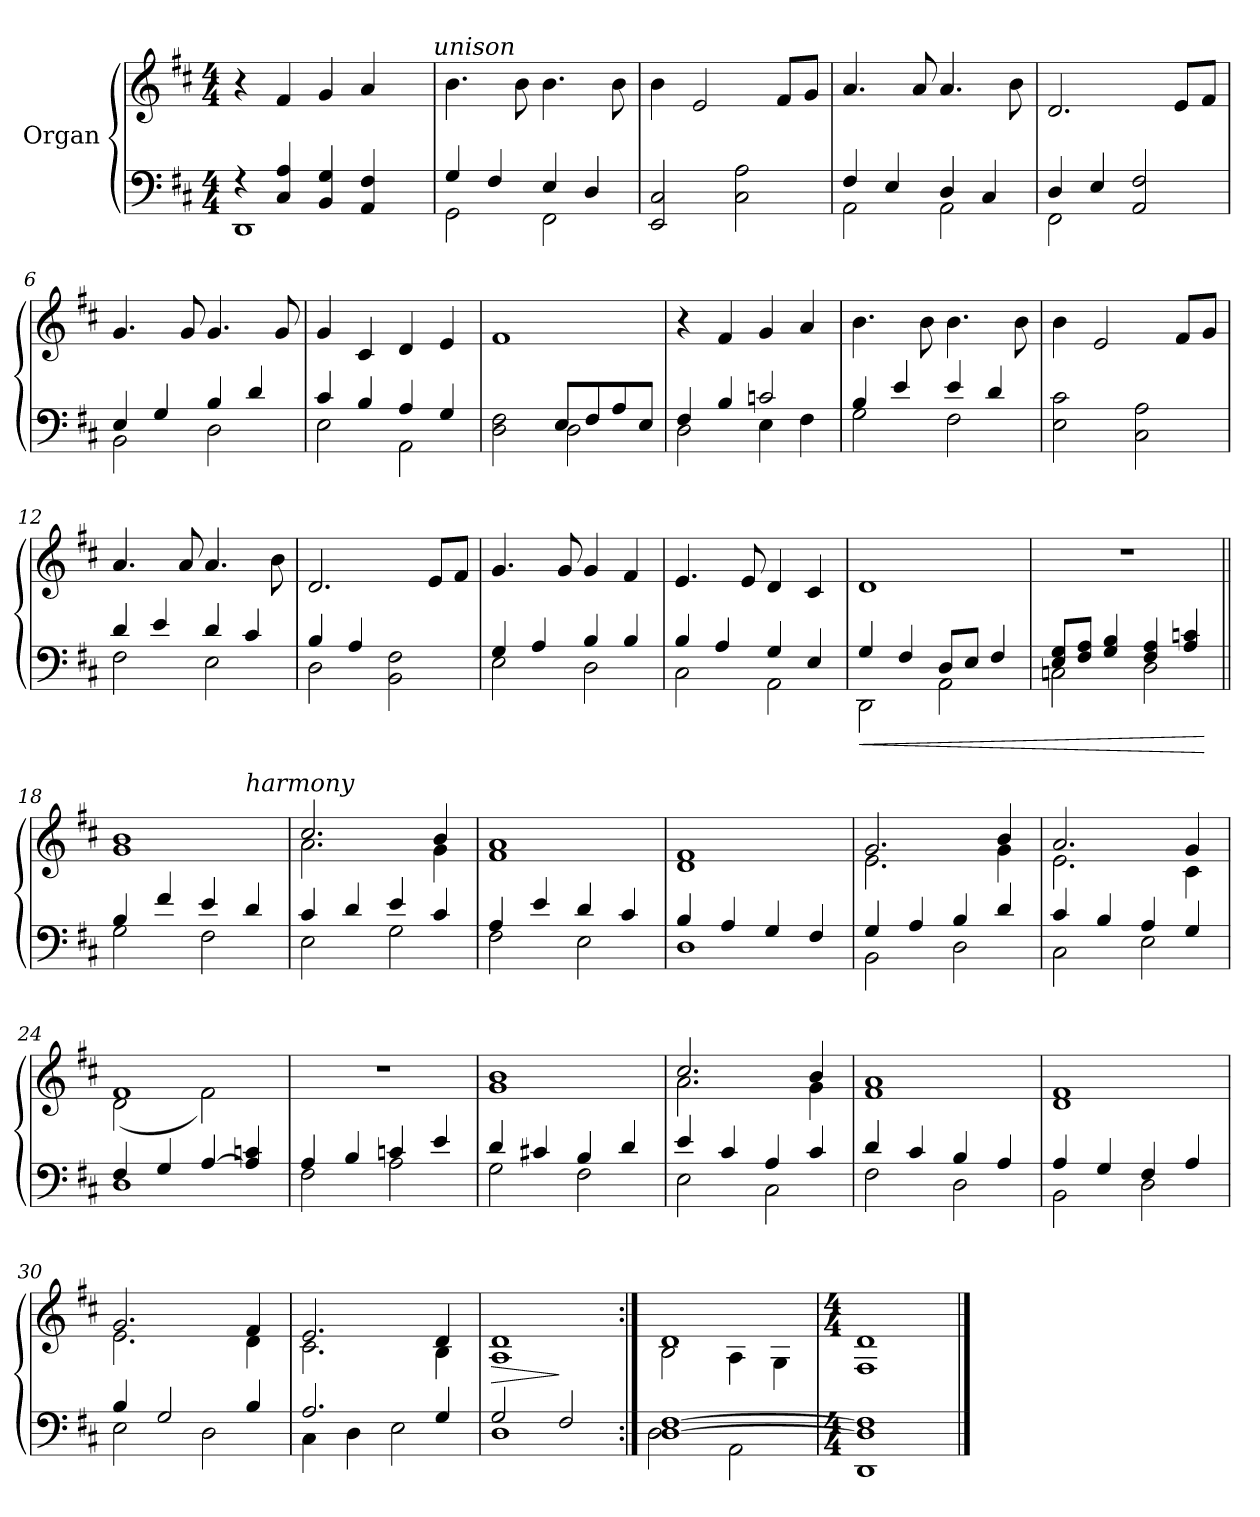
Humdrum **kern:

**kern	**kern	**dynam
*part1	*part1	*part1
*staff2	*staff1	*staff1/2
*I"Organ	*	*
!!LO:PB:g=z
*clefF4	*clefG2	*
*k[f#c#]	*k[f#c#]	*
*D:	*D:	*
*M4/4	*M4/4	*
=1	=1	=1
*^	*	*
!	!	!LO:TX:a:B:t=Worshipfully	!
*	*	*^	*
4r	1DDi	4r	2ryy	.
4C#i/ 4Ai	.	4f#i/	.	.
4BBi/ 4Gi	.	4gi/	4ryy	.
4AAi/ 4F#i	.	4ai/	8ryy	.
.	.	.	16ryy	.
.	.	.	32ryy	.
.	.	.	64ryy	.
.	.	.	128...ryy	.
!	!	!	!LO:TX:a:i:t=unison	!
.	.	.	1024ryy	.
*	*	*v	*v	*
=2	=2	=2	=2
4Gi/	2GGi\	4.bi\	.
4F#i/	.	.	.
.	.	8bi\	.
4Ei/	2FF#i\	4.bi\	.
4Di/	.	.	.
.	.	8bi\	.
*v	*v	*	*
=3	=3	=3
2EEi/ 2C#i	4bi\	.
.	2ei/	.
2C#i\ 2Ai	.	.
.	8f#i/L	.
.	8gi/J	.
=4	=4	=4
*^	*	*
4F#i/	2AAi\	4.ai/	.
4Ei/	.	.	.
.	.	8ai/	.
4Di/	2AAi\	4.ai/	.
4C#i/	.	.	.
.	.	8bi\	.
=5	=5	=5	=5
4Di/	2FF#i\	2.di/	.
4Ei/	.	.	.
2AAi/ 2F#i	2ryy	.	.
.	.	8ei/L	.
.	.	8f#i/J	.
!!LO:LB:g=z
=6	=6	=6	=6
4Ei/	2BBi\	4.gi/	.
4Gi/	.	.	.
.	.	8gi/	.
4Bi/	2Di\	4.gi/	.
4di/	.	.	.
.	.	8gi/	.
=7	=7	=7	=7
4c#i/	2Ei\	4gi/	.
4Bi/	.	4c#i/	.
4Ai/	2AAi\	4di/	.
4Gi/	.	4ei/	.
=8	=8	=8	=8
2Di\ 2F#i	2ryy	1f#i	.
8Ei/L	2Di\	.	.
8F#i/	.	.	.
8Ai/	.	.	.
8Ei/J	.	.	.
=9	=9	=9	=9
4F#i/	2Di\	4r	.
4Bi/	.	4f#i/	.
2cni/	4Ei\	4gi/	.
.	4F#i\	4ai/	.
=10	=10	=10	=10
4Bi/	2Gi\	4.bi\	.
4ei/	.	.	.
.	.	8bi\	.
4ei/	2F#i\	4.bi\	.
4di/	.	.	.
.	.	8bi\	.
*v	*v	*	*
!!LO:LB:g=z
=11	=11	=11
2Ei\ 2c#i	4bi\	.
.	2ei/	.
2C#i\ 2Ai	.	.
.	8f#i/L	.
.	8gi/J	.
=12	=12	=12
*^	*	*
4di/	2F#i\	4.ai/	.
4ei/	.	.	.
.	.	8ai/	.
4di/	2Ei\	4.ai/	.
4c#i/	.	.	.
.	.	8bi\	.
=13	=13	=13	=13
4Bi/	2Di\	2.di/	.
4Ai/	.	.	.
2BBi\ 2F#i	2ryy	.	.
.	.	8ei/L	.
.	.	8f#i/J	.
=14	=14	=14	=14
4Gi/	2Ei\	4.gi/	.
4Ai/	.	.	.
.	.	8gi/	.
4Bi/	2Di\	4gi/	.
4Bi/	.	4f#i/	.
=15	=15	=15	=15
4Bi/	2C#i\	4.ei/	.
4Ai/	.	.	.
.	.	8ei/	.
4Gi/	2AAi\	4di/	.
4Ei/	.	4c#i/	.
!!LO:LB:g=z
=16	=16	=16	=16
!	!	!	!LO:HP:b=2
4Gi/	2DDi\	1di	<
4F#i/	.	.	.
8Di/L	2AAi\	.	.
8Ei/J	.	.	.
4F#i/	.	.	.
=17	=17	=17	=17
8Ei/ 8GiL	2Cni\	1r	.
8F#i/ 8AiJ	.	.	.
4Gi/ 4Bi	.	.	.
4F#i/ 4Ai	2Di\	.	.
4Ai/ 4cni	.	.	.
*v	*v	*	*
.	.	[
=18||	=18||	=18||
*^	*	*
!	!	!LO:TX:a:B:t=Refrain	!
*	*	*^	*
4Bi/	2Gi\	1gi 1bi	2.ryy	.
4f#i/	.	.	.	.
4ei/	2F#i\	.	.	.
!	!	!	!LO:TX:a:i:t=harmony	!
4di/	.	.	4ryy	.
=19	=19	=19	=19	=19
4c#i/	2Ei\	2.cc#i/	2.ai\	.
4di/	.	.	.	.
4ei/	2Gi\	.	.	.
4c#i/	.	4bi/	4gi\	.
*	*	*v	*v	*
=20	=20	=20	=20
4Ai/	2F#i\	1f#i 1ai	.
4ei/	.	.	.
4di/	2Ei\	.	.
4c#i/	.	.	.
=21	=21	=21	=21
4Bi/	1Di	1di 1f#i	.
4Ai/	.	.	.
4Gi/	.	.	.
4F#i/	.	.	.
!!LO:PB:g=z
=22	=22	=22	=22
*	*	*^	*
4Gi/	2BBi\	2.gi/	2.ei\	.
4Ai/	.	.	.	.
4Bi/	2Di\	.	.	.
4di/	.	4bi/	4gi\	.
=23	=23	=23	=23	=23
4c#i/	2C#i\	2.ai/	2.ei\	.
4Bi/	.	.	.	.
4Ai/	2Ei\	.	.	.
4Gi/	.	4gi/	4c#i\	.
=24	=24	=24	=24	=24
4F#i/	1Di	1f#i	(2di\	.
4Gi/	.	.	.	.
[<4Ai/	.	.	2f#i\)	.
4Ai/] 4cni	.	.	.	.
*	*	*v	*v	*
=25	=25	=25	=25
4Ai/	2F#i\	1r	.
4Bi/	.	.	.
4cni/	2Ai\	.	.
4ei/	.	.	.
=26	=26	=26	=26
4di/	2Gi\	1gi 1bi	.
4c#Xi/	.	.	.
4Bi/	2F#i\	.	.
4di/	.	.	.
=27	=27	=27	=27
*	*	*^	*
4ei/	2Ei\	2.cc#i/	2.ai\	.
4c#i/	.	.	.	.
4Ai/	2C#i\	.	.	.
4c#i/	.	4bi/	4gi\	.
*	*	*v	*v	*
!!LO:LB:g=z
=28	=28	=28	=28
4di/	2F#i\	1f#i 1ai	.
4c#i/	.	.	.
4Bi/	2Di\	.	.
4Ai/	.	.	.
=29	=29	=29	=29
4Ai/	2BBi\	1di 1f#i	.
4Gi/	.	.	.
4F#i/	2Di\	.	.
4Ai/	.	.	.
=30	=30	=30	=30
*	*	*^	*
4Bi/	2Ei\	2.gi/	2.ei\	.
2Gi/	.	.	.	.
.	2Di\	.	.	.
4Bi/	.	4f#i/	4di\	.
!!LO:LB:g=z	!!
=31	=31	=31	=31	=31
2.Ai/	4C#i\	2.ei/	2.c#i\	.
.	4Di\	.	.	.
.	2Ei\	.	.	.
4Gi/	.	4di/	4Bi\	.
=32	=32	=32	=32	=32
!	!	!	!	!LO:HP:b
!	!	!	!	!LO:HP:n=1:b
*	*	*v	*v	*
2Gi/	1Di	1Ai 1di	> >
2F#i/	.	.	]
*v	*v	*	*
.	.	]
=33:|!	=33:|!	=33:|!
*^	*^	*
[>1Di [>1F#i	2Di\	1di	2Bi\	.
.	2AAi\	.	4Ai\	.
.	.	.	4Gi\	.
*v	*v	*	*	*
=34	=34	=34	=34
*M4/4	*M4/4	*	*
1DDi 1Di] 1F#i]	1di	1F#i	.
*	*v	*v	*
==	==	==
*-	*-	*-
